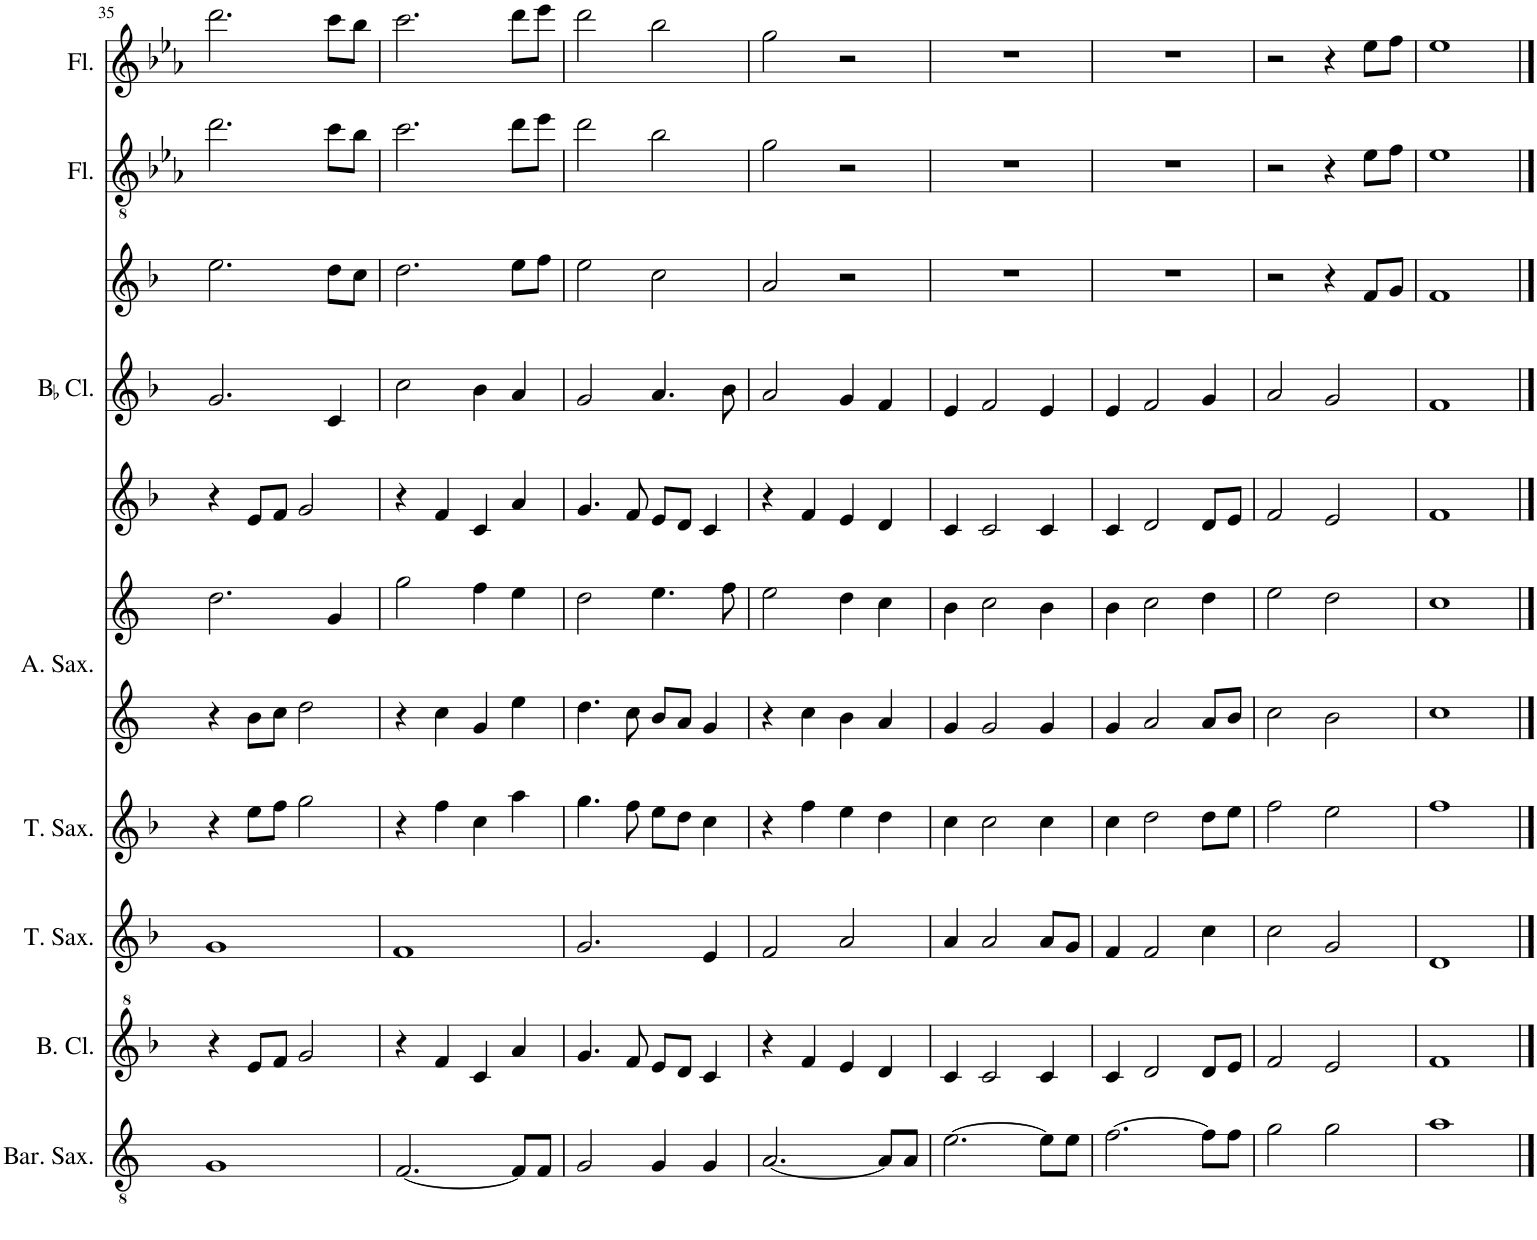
**kern	**kern	**kern	**kern	**kern	**kern	**kern	**kern	**kern	**kern	**kern
*part8	*part7	*part6	*part5	*part4	*part4	*part3	*part3	*part3	*part2	*part1
*staff11	*staff10	*staff9	*staff8	*staff7	*staff6	*staff5	*staff4	*staff3	*staff2	*staff1
*I"Baritone Saxophone	*I"Bass Clarinet	*I"Tenor Saxophone	*I"Tenor Saxophone	*I"Alto Saxophone	*	*I"BaccidentalFlat Clarinet	*	*	*I"Flute	*I"Flute
*I'Bar. Sax.	*I'B. Cl.	*I'T. Sax.	*I'T. Sax.	*I'A. Sax.	*	*I'BaccidentalFlat Cl.	*	*	*I'Fl.	*I'Fl.
!!LO:PB:g=z
*clefGv2	*clefG^2	*clefG2	*clefG2	*clefG2	*clefG2	*clefG2	*clefG2	*clefG2	*clefGv2	*clefG2
*Trd12c21	*Trd8c14	*Trd8c14	*Trd8c14	*Trd5c9	*Trd5c9	*Trd1c2	*Trd1c2	*Trd1c2	*	*
*k[]	*k[b-]	*k[b-]	*k[b-]	*k[]	*k[]	*k[b-]	*k[b-]	*k[b-]	*k[b-e-a-]	*k[b-e-a-]
*M4/4	*M4/4	*M4/4	*M4/4	*M4/4	*M4/4	*M4/4	*M4/4	*M4/4	*M4/4	*M4/4
=35	=35	=35	=35	=35	=35	=35	=35	=35	=35	=35
1G	4r	1g	4r	4r	2.dd\	4r	2.g/	2.ee\	2.dd\	2.ddd\
.	8ee/L	.	8ee\L	8b\L	.	8e/L	.	.	.	.
.	8ff/J	.	8ff\J	8cc\J	.	8f/J	.	.	.	.
.	2gg/	.	2gg\	2dd\	.	2g/	.	.	.	.
.	.	.	.	.	4g/	.	4c/	8dd\L	8cc\L	8ccc\L
.	.	.	.	.	.	.	.	8cc\J	8b-\J	8bb-\J
=36	=36	=36	=36	=36	=36	=36	=36	=36	=36	=36
[2.F/	4r	1f	4r	4r	2gg\	4r	2cc\	2.dd\	2.cc\	2.ccc\
.	4ff/	.	4ff\	4cc\	.	4f/	.	.	.	.
.	4cc/	.	4cc\	4g/	4ff\	4c/	4b-\	.	.	.
8F/L]	4aa/	.	4aa\	4ee\	4ee\	4a/	4a/	8ee\L	8dd\L	8ddd\L
8F/J	.	.	.	.	.	.	.	8ff\J	8ee-\J	8eee-\J
=37	=37	=37	=37	=37	=37	=37	=37	=37	=37	=37
2G/	4.gg/	2.g/	4.gg\	4.dd\	2dd\	4.g/	2g/	2ee\	2dd\	2ddd\
.	8ff/	.	8ff\	8cc\	.	8f/	.	.	.	.
4G/	8ee/L	.	8ee\L	8b/L	4.ee\	8e/L	4.a/	2cc\	2b-\	2bb-\
.	8dd/J	.	8dd\J	8a/J	.	8d/J	.	.	.	.
4G/	4cc/	4e/	4cc\	4g/	.	4c/	.	.	.	.
.	.	.	.	.	8ff\	.	8b-\	.	.	.
=38	=38	=38	=38	=38	=38	=38	=38	=38	=38	=38
[2.A/	4r	2f/	4r	4r	2ee\	4r	2a/	2a/	2g\	2gg\
.	4ff/	.	4ff\	4cc\	.	4f/	.	.	.	.
.	4ee/	2a/	4ee\	4b\	4dd\	4e/	4g/	2r	2r	2r
8A/L]	4dd/	.	4dd\	4a/	4cc\	4d/	4f/	.	.	.
8A/J	.	.	.	.	.	.	.	.	.	.
=39	=39	=39	=39	=39	=39	=39	=39	=39	=39	=39
[2.e\	4cc/	4a/	4cc\	4g/	4b\	4c/	4e/	1r	1r	1r
.	2cc/	2a/	2cc\	2g/	2cc\	2c/	2f/	.	.	.
8e\L]	4cc/	8a/L	4cc\	4g/	4b\	4c/	4e/	.	.	.
8e\J	.	8g/J	.	.	.	.	.	.	.	.
=40	=40	=40	=40	=40	=40	=40	=40	=40	=40	=40
[2.f\	4cc/	4f/	4cc\	4g/	4b\	4c/	4e/	1r	1r	1r
.	2dd/	2f/	2dd\	2a/	2cc\	2d/	2f/	.	.	.
8f\L]	8dd/L	4cc\	8dd\L	8a/L	4dd\	8d/L	4g/	.	.	.
8f\J	8ee/J	.	8ee\J	8b/J	.	8e/J	.	.	.	.
=41	=41	=41	=41	=41	=41	=41	=41	=41	=41	=41
2g\	2ff/	2cc\	2ff\	2cc\	2ee\	2f/	2a/	2r	2r	2r
2g\	2ee/	2g/	2ee\	2b\	2dd\	2e/	2g/	4r	4r	4r
.	.	.	.	.	.	.	.	8f/L	8e-\L	8ee-\L
.	.	.	.	.	.	.	.	8g/J	8f\J	8ff\J
=42	=42	=42	=42	=42	=42	=42	=42	=42	=42	=42
1a	1ff	1d	1ff	1cc	1cc	1f	1f	1f	1e-	1ee-
==	==	==	==	==	==	==	==	==	==	==
*-	*-	*-	*-	*-	*-	*-	*-	*-	*-	*-
